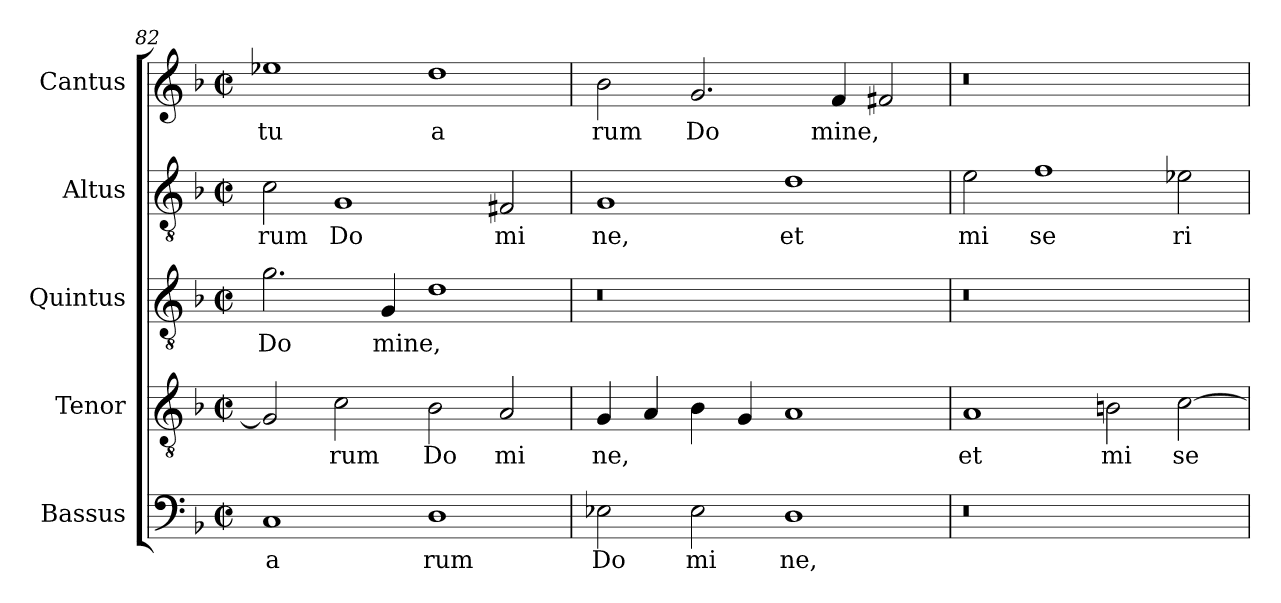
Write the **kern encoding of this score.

**kern	**text	**kern	**text	**kern	**text	**kern	**text	**kern	**text
*part5	*part5	*part4	*part4	*part3	*part3	*part2	*part2	*part1	*part1
*staff5	*staff5	*staff4	*staff4	*staff3	*staff3	*staff2	*staff2	*staff1	*staff1
*I"Bassus	*	*I"Tenor	*	*I"Quintus	*	*I"Altus	*	*I"Cantus	*
*clefF4	*	*clefGv2	*	*clefGv2	*	*clefGv2	*	*clefG2	*
*k[b-]	*	*k[b-]	*	*k[b-]	*	*k[b-]	*	*k[b-]	*
*F:	*	*F:	*	*F:	*	*F:	*	*F:	*
*M2/2	*	*M2/2	*	*M2/2	*	*M2/2	*	*M2/2	*
*met(c|)	*	*met(c|)	*	*met(c|)	*	*met(c|)	*	*met(c|)	*
=82	=82	=82	=82	=82	=82	=82	=82	=82	=82
!	!LO:LY:b:cj	!	!	!	!LO:LY:b:cj	!	!LO:LY:b:cj	!	!LO:LY:b:cj
1C	a	2G/]	.	2.g\	Do	2c\	rum	1ee-	tu
!	!	!	!LO:LY:b:cj	!	!	!	!LO:LY:b:cj	!	!
.	.	2c\	rum	.	.	1G	Do	.	.
!	!	!	!	!	!LO:LY:b	!	!	!	!
.	.	.	.	4G/	mine,	.	.	.	.
!	!LO:LY:b:cj	!	!LO:LY:b:cj	!	!	!	!	!	!LO:LY:b:cj
1D	rum	2B-\	Do	1d	.	.	.	1dd	a
!	!	!	!LO:LY:b:cj	!	!	!	!LO:LY:b:cj	!	!
.	.	2A/	mi	.	.	2F#X/	mi	.	.
=83	=83	=83	=83	=83	=83	=83	=83	=83	=83
!	!LO:LY:b:cj	!	!LO:LY:b	!	!	!	!LO:LY:b:cj	!	!LO:LY:b:cj
2E-X\	Do	4G/	ne,	0r	.	1G	ne,	2b-\	rum
.	.	4A/	.	.	.	.	.	.	.
!	!LO:LY:b:cj	!	!	!	!	!	!	!	!LO:LY:b:cj
2E-\	mi	4B-\	.	.	.	.	.	2.g/	Do
.	.	4G/	.	.	.	.	.	.	.
!	!LO:LY:b:cj	!	!	!	!	!	!LO:LY:b:cj	!	!
1D	ne,	1A	.	.	.	1d	et	.	.
!	!	!	!	!	!	!	!	!	!LO:LY:b
.	.	.	.	.	.	.	.	4f/	mine,
.	.	.	.	.	.	.	.	2f#X/	.
=84	=84	=84	=84	=84	=84	=84	=84	=84	=84
!	!	!	!LO:LY:b:cj	!	!	!	!LO:LY:b:cj	!	!
0r	.	1A	et	0r	.	2e\	mi	0r	.
!	!	!	!	!	!	!	!LO:LY:b:cj	!	!
.	.	.	.	.	.	1f	se	.	.
!	!	!	!LO:LY:b:cj	!	!	!	!	!	!
.	.	2Bn\	mi	.	.	.	.	.	.
!	!	!	!LO:LY:b:cj	!	!	!	!LO:LY:b:cj	!	!
.	.	[<2c\	se	.	.	2e-X\	ri	.	.
=	=	=	=	=	=	=	=	=	=
*-	*-	*-	*-	*-	*-	*-	*-	*-	*-
